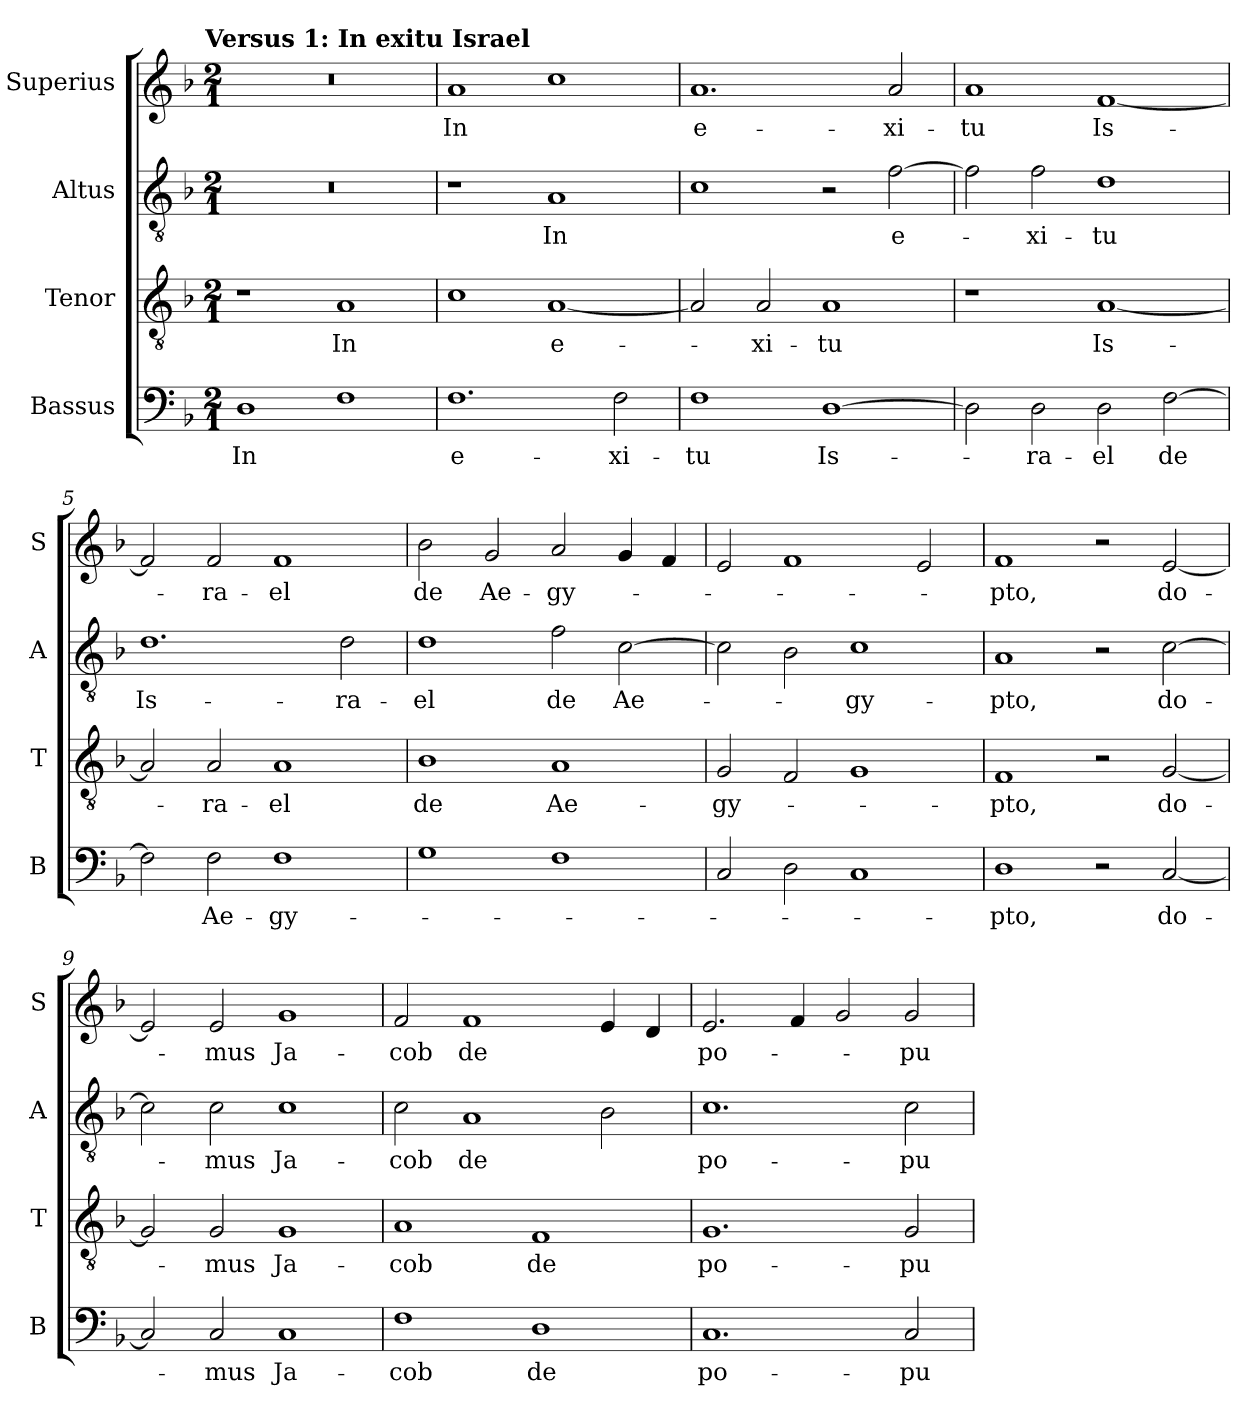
**kern	**text	**kern	**text	**kern	**text	**kern	**text
*part4	*part4	*part3	*part3	*part2	*part2	*part1	*part1
*staff4	*staff4	*staff3	*staff3	*staff2	*staff2	*staff1	*staff1
*I"Bassus	*	*I"Tenor	*	*I"Altus	*	*I"Superius	*
*I'B	*	*I'T	*	*I'A	*	*I'S	*
*clefF4	*	*clefGv2	*	*clefGv2	*	*clefG2	*
*k[b-]	*	*k[b-]	*	*k[b-]	*	*k[b-]	*
*F:	*	*F:	*	*F:	*	*F:	*
!!LO:TX:omd:t=Versus 1&colon; In exitu Israel
*M2/1	*	*M2/1	*	*M2/1	*	*M2/1	*
=1	=1	=1	=1	=1	=1	=1	=1
1D	In	1r	.	0r	.	0r	.
1F	.	1A	In	.	.	.	.
=2	=2	=2	=2	=2	=2	=2	=2
1.F	e-	1c	.	1r	.	1a	In
.	.	[1A	e-	1A	In	1cc	.
2F	-xi-	.	.	.	.	.	.
=3	=3	=3	=3	=3	=3	=3	=3
1F	-tu	2A]	.	1c	.	1.a	e-
.	.	2A	-xi-	.	.	.	.
[1D	Is-	1A	-tu	2r	.	.	.
.	.	.	.	[2f	e-	2a	-xi-
=4	=4	=4	=4	=4	=4	=4	=4
2D]	.	1r	.	2f]	.	1a	-tu
2D	-ra-	.	.	2f	-xi-	.	.
2D	-el	[1A	Is-	1d	-tu	[1f	Is-
[2F	de	.	.	.	.	.	.
=5	=5	=5	=5	=5	=5	=5	=5
2F]	.	2A]	.	1.d	Is-	2f]	.
2F	Ae-	2A	-ra-	.	.	2f	-ra-
1F	-gy-	1A	-el	.	.	1f	-el
.	.	.	.	2d	-ra-	.	.
=6	=6	=6	=6	=6	=6	=6	=6
1G	.	1B-	de	1d	-el	2b-	de
.	.	.	.	.	.	2g	Ae-
1F	.	1A	Ae-	2f	de	2a	-gy-
.	.	.	.	[2c	Ae-	4g	.
.	.	.	.	.	.	4f	.
=7	=7	=7	=7	=7	=7	=7	=7
2C	.	2G	-gy-	2c]	.	2e	.
2D	.	2F	.	2B-	.	1f	.
1C	.	1G	.	1c	-gy-	.	.
.	.	.	.	.	.	2e	.
=8	=8	=8	=8	=8	=8	=8	=8
1D	-pto,	1F	-pto,	1A	-pto,	1f	-pto,
2r	.	2r	.	2r	.	2r	.
[2C	do-	[2G	do-	[2c	do-	[2e	do-
=9	=9	=9	=9	=9	=9	=9	=9
2C]	.	2G]	.	2c]	.	2e]	.
2C	-mus	2G	-mus	2c	-mus	2e	-mus
1C	Ja-	1G	Ja-	1c	Ja-	1g	Ja-
=10	=10	=10	=10	=10	=10	=10	=10
1F	-cob	1A	-cob	2c	-cob	2f	-cob
.	.	.	.	1A	de	1f	de
1D	de	1F	de	.	.	.	.
.	.	.	.	2B-	.	4e	.
.	.	.	.	.	.	4d	.
=11	=11	=11	=11	=11	=11	=11	=11
1.C	po-	1.G	po-	1.c	po-	2.e	po-
.	.	.	.	.	.	4f	.
.	.	.	.	.	.	2g	.
2C	-pu-	2G	-pu-	2c	-pu-	2g	-pu-
=	=	=	=	=	=	=	=
*-	*-	*-	*-	*-	*-	*-	*-
